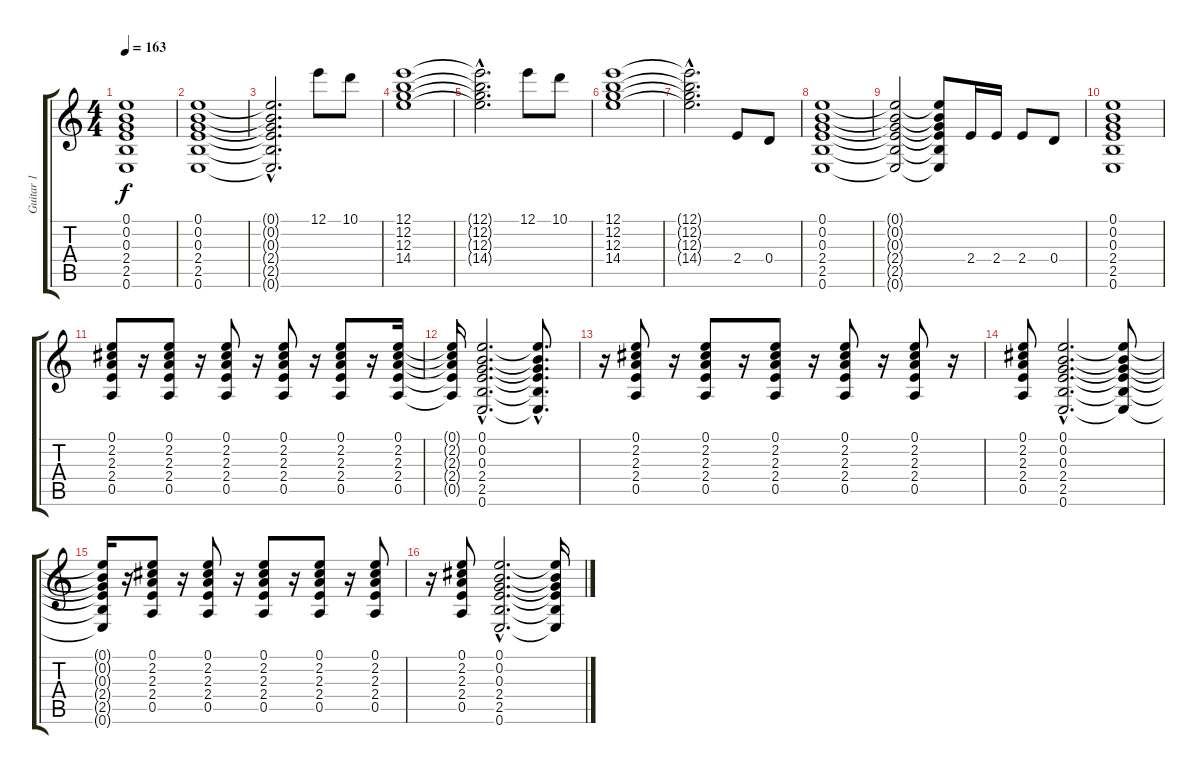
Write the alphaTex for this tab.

\track ("Guitar 1" "Guitar 1") {instrument electricguitarclean}
\staff {score tabs}
\tuning (E4 B3 G3 D3 A2 E2) {hide}
\ts (4 4)
\tempo 163
\clef g2
\ks c
(0.1{t} 0.2{t} 0.3{t} 2.4{t} 2.5{t} 0.6{t}).1{dy f} |
(0.1 0.2 0.3 2.4 2.5 0.6).1 |
(0.1{hac t} 0.2{hac t} 0.3{hac t} 2.4{hac t} 2.5{hac t} 0.6{hac t}).2{d} 12.1.8 10.1.8 |
(12.1 12.2 12.3 14.4).1 |
(12.1{hac t} 12.2{hac t} 12.3{hac t} 14.4{hac t}).2{d} 12.1.8 10.1.8 |
(12.1 12.2 12.3 14.4).1 |
(12.1{hac t} 12.2{hac t} 12.3{hac t} 14.4{hac t}).2{d} 2.4.8 0.4.8 |
(0.1 0.2 0.3 2.4 2.5 0.6).1 |
(0.1{t} 0.2{t} 0.3{t} 2.4{t} 2.5{t} 0.6{t}).2 (0.1{t} 0.2{t} 0.3{t} 2.4{t} 2.5{t} 0.6{t}).8 2.4.16 2.4.16 2.4.8 0.4.8 |
(0.1 0.2 0.3 2.4 2.5 0.6).1 |
(0.1 2.2 2.3 2.4 0.5).8 r.16 (0.1 2.2 2.3 2.4 0.5).8 r.16 (0.1 2.2 2.3 2.4 0.5).8 r.16 (0.1 2.2 2.3 2.4 0.5).8 r.16 (0.1 2.2 2.3 2.4 0.5).8 r.16 (0.1 2.2 2.3 2.4 0.5).16 |
(0.1{t} 2.2{t} 2.3{t} 2.4{t} 0.5{t}).16 (0.1{hac} 0.2{hac} 0.3{hac} 2.4{hac} 2.5{hac} 0.6{hac}).2{d} (0.1{hac t} 0.2{hac t} 0.3{hac t} 2.4{hac t} 2.5{hac t} 0.6{hac t}).8{d} |
r.16 (0.1 2.2 2.3 2.4 0.5).8 r.16 (0.1 2.2 2.3 2.4 0.5).8 r.16 (0.1 2.2 2.3 2.4 0.5).8 r.16 (0.1 2.2 2.3 2.4 0.5).8 r.16 (0.1 2.2 2.3 2.4 0.5).8 r.16 |
(0.1 2.2 2.3 2.4 0.5).8 (0.1{hac} 0.2{hac} 0.3{hac} 2.4{hac} 2.5{hac} 0.6{hac}).2{d} (0.1{t} 0.2{t} 0.3{t} 2.4{t} 2.5{t} 0.6{t}).8 |
(0.1{t} 0.2{t} 0.3{t} 2.4{t} 2.5{t} 0.6{t}).16 r.16 (0.1 2.2 2.3 2.4 0.5).8 r.16 (0.1 2.2 2.3 2.4 0.5).8 r.16 (0.1 2.2 2.3 2.4 0.5).8 r.16 (0.1 2.2 2.3 2.4 0.5).8 r.16 (0.1 2.2 2.3 2.4 0.5).8 |
r.16 (0.1 2.2 2.3 2.4 0.5).8 (0.1{hac} 0.2{hac} 0.3{hac} 2.4{hac} 2.5{hac} 0.6{hac}).2{d} (0.1{t} 0.2{t} 0.3{t} 2.4{t} 2.5{t} 0.6{t}).16
